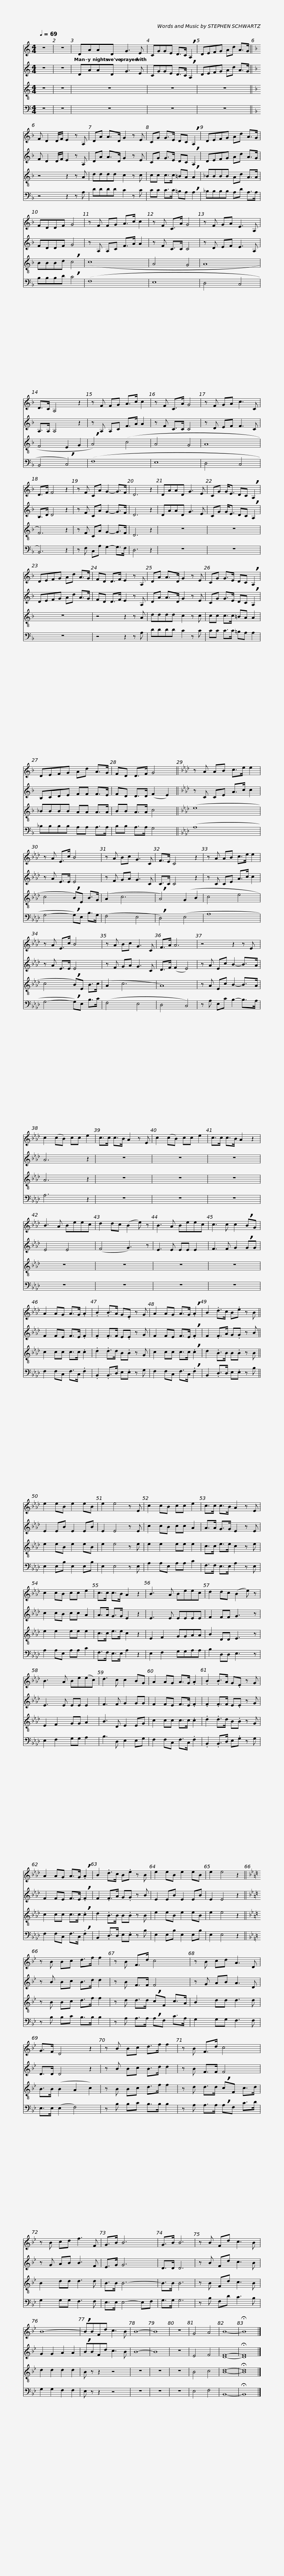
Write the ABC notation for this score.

X:1
%%score 1 ( 2 3 ) ( 4 5 ) 6
L:1/8
Q:1/4=69
M:4/4
I:linebreak $
K:C
V:1 treble
V:2 treble
V:3 treble
V:4 treble-8
V:5 treble-8
V:6 bass
V:1
 z8 | z8 | DAAD G3 E | CGGE D>C !breath!A,2 | DEFG Ad A>G ||$ %5
[K:F] F D2 D/F/ E2 z A, | DA A>D G2 z E | CG G>E DC !breath!A,2 | DEFG Ad A>G | FDDF G4 |$ %10
 z F FG A>c c2 | z F C>A G4 | z F GA E3 A, | D>C A,4 z2 | z F FG A>c c2 |$ %15
 z F C>A G4 | z F GA c3 C | D>F F4 z2 | z F CA G2- G>F | D6 z2 | %20
 DAAD G3 E |$ CG G<E DC !breath!A,2 | DEFG Ad A>G | FD D>F E2 z A, | DA A>D G2 z E |$ %25
 CG G>E DC !breath!A,2 | DEFG Ad A>G | FD D>F G4 ||[K:Ab] z A AB c>e e2 |$ z A E>c B4 | %30
 z A Bc G3 C | F>E C4 z2 | z A AB c>e e2 | z A E>c B4 |$ z A Bc G3 C | %35
 F>A A6 | z4 z2 z E | c2 (cB) cc e2 | c>c c>B A2 z E | c2 (cB) cc e2 |$ %40
 c>c c>B A2 z2 | B3 A Beec | d2 dc (B2 e) z | B3 A Beec | c3 c c2 !breath!BG | %45
 A2 AG A>G .A2 |$ .B2 .B>A G.E z G | A2 AG A>G !breath!.A2 | B2 .d>c B.e z B || e2 eB e2 eB | %50
 e2 e4 z E | c2 cB cc e2 |$ c>c c>B A2 z E | c2 cB cc e2 | c>c c>B A2 z2 | %55
 B3 A Beec | d2 dc (B2 e) z | B3 A Be(ec) |$ d3 c c2 BG | A2 AG A>G .A2 | %60
 .B2 .B>A G.E z G | A2 AG A>G !breath!.A2 | B2 .d>c B.e z B | e2 eB e2 eB |$ e2 e4 z2 || %65
[K:Bb] z B Bc d>f f2 | z B F>d c4 | z B cd A3 D | G>F D4 z2 |$ z B Bc d>f f2 | %70
 z B F>d c4 | z B cd f3 F | G>B B6 | G>B B6 | z B Fd c3 B |$ %75
 B8- | !breath!BBFd c3 B | B8- | B8 | z8 | %80
 G4 A4 | B8- | !fermata!B8 |] %83
V:2
 z8 | z8 | DAAD G3 E | CGGE D>C !breath!A,2 | DEFG Ad A>G ||$ %5
[K:F] F D2 D/F/ E2 z A, | DA A>D G2 z E | CG G>E DC !breath!A,2 | DEFG Ad A>G | FDDF G4 |$ %10
 z A, A,C F>A A2 | z F C>C C4 | z D EF E3 A, | A,>A, A,4 z2 | z A, A,C F>A A2 |$ %15
 z F C>C C4 | z D EF F3 C | B,>D D4 z2 | z F CA G2- G>F | D6 z2 | %20
 DAAD G3 E |$ CG G<E DC !breath!A,2 | DEFG Ad A>G | FD D>F E2 z A, | DA A>D G2 z E |$ %25
 CG G>E DC !breath!A,2 | B,CDE FF F>E | FD D>D (F2 E2) ||[K:Ab] z C CE A>c c2 |$ z A E>E E4 | %30
 z F GA G3 C | C>C C4 z2 | z C CE A>c c2 | z A E>E E4 |$ z F GA G3 C | %35
 D>F (F2 E4) | z A Ec B2- B>A | A6 z2 | z8 | z8 |$ %40
 z8 | E4 E4 | (F4 G3) z | E3 E EE E2 | F3 F G2 !breath!GG | %45
 F2 FE F>E .F2 |$ .F2 .F>F E.E z G | F2 FE F>E !breath!.F2 | F2 .F>A G.G z B || E2 EB E2 EB | %50
 E2 E4 z E | c2 cB cc A2 |$ A>A G>G E2 z E | c2 cB cc A2 | A>A G>G E2 z2 | %55
 E3 E EEEE | F2 FF G3 z | E3 E EE E2 |$ F3 F G2 GG | F2 FE F>E .F2 | %60
 .F2 .F>F E.E z G | F2 FE F>E !breath!.F2 | F2 .F>A G.G z B | E2 EB E2 EB |$ E2 E4 z2 || %65
[K:Bb] z B Bc B>d d2 | z B F>F F4 | z G AB A3 D | D>D D4 z2 |$ z B Bc B>d d2 | %70
 z B F>F F4 | z G AB B3 F | E>G G6 | D>D D6 | z B Fd c3 B |$ %75
 G2 G2 A2 A2 | !breath!BBFd c3 B | B8- | B8 | z8 | %80
 E4 F4 | F8- | !fermata!F8 |] %83
V:3
 x8 | x8 | x8 | x8 | x8 ||$ %5
[K:F] x8 | x8 | x8 | x8 | x8 |$ %10
 x8 | x8 | x8 | x8 | x8 |$ %15
 x8 | x8 | x8 | x8 | x8 | %20
 x8 |$ x8 | x8 | x8 | x8 |$ %25
 x8 | x8 | x8 ||[K:Ab] x8 |$ x8 | %30
 x8 | x8 | x8 | x8 |$ x8 | %35
 x8 | x8 | x8 | x8 | x8 |$ %40
 x8 | x8 | x8 | x8 | x8 | %45
 x8 |$ x8 | x8 | x8 || x8 | %50
 x8 | x8 |$ x8 | x8 | x8 | %55
 x8 | x8 | x8 |$ x8 | x8 | %60
 x8 | x8 | x8 | x8 |$ x8 || %65
[K:Bb] x8 | x8 | x8 | x8 |$ x8 | %70
 x8 | x8 | x8 | x8 | x8 |$ %75
 x8 | x8 | x8 | x8 | x8 | %80
 x8 | D8- | D8 |] %83
V:4
 z8 | z8 | z8 | z8 | z8 ||$ %5
[K:F] z4 z2 z A | dddd c2 z c | cc c>c =BA !breath!A2 | _BBBB Ad A>A | BBBd !breath!c4 |$ %10
 (c8 | A4 G4 | A8 | F4 E2 G2 | !breath!A4) (c4 |$ %15
 A4 G4 | A8 | F6) z2 | z F CA G2- G>F | D6 z2 | %20
 z8 |$ z8 | z8 | z4 z2 z A | dddd c2 z c |$ %25
 cc c>c =BA A2 | _BBBB AA A>A | BB A>A c4 ||[K:Ab] (e8 |$ c4 !breath!B)E B>G | %30
 (A2 c6 | !breath!A4) (G2 B2 | c4 e4 | c4 !breath!B)E B>c |$ (A2 c6 | %35
 A8) | z A Ec B2- B>A | A6 z2 | z8 | z8 |$ %40
 z8 | z8 | z8 | z8 | z8 | %45
 c2 cc c>c .c2 |$ .d2 .d>d B.B z G | c2 cc c>c !breath!.c2 | d2 .B>B B.B z B || e2 eB e2 eB | %50
 e2 e4 z e | e2 e2 ee e2 |$ c>c e>e c2 z e | e2 e2 ee e2 | c>c e>e c2 z2 | %55
 E2 F2 GGAA | B2 DD E3 z | E2 F2 GG A2 |$ B3 D E2 EG | c2 cc c>c .c2 | %60
 .d2 .d>d B.B z G | c2 cc c>c !breath!.c2 | d2 .B>B B.B z B | e2 eB e2 eB |$ e2 e4 z2 || %65
[K:Bb] z B Bc d>f f2 | z d d>d !breath!cF c>A | B2 dd d3 d | B>B (B2 A2 c2) |$ z B Bc d>f f2 | %70
 z d d>d !breath!cF c>d | B2 dd d3 d | B>B B6- | B>B B6 | z B Fd c3 B |$ %75
 d2 d2 d2 d2 | B z z2 z4 | z8 | z8 | z8 | %80
 B4 c4 | d8- | !fermata!d8 |] %83
V:5
 x8 | x8 | x8 | x8 | x8 ||$ %5
[K:F] x8 | x8 | x8 | x8 | x8 |$ %10
 x8 | x8 | x8 | x8 | x8 |$ %15
 x8 | x8 | x8 | x8 | x8 | %20
 x8 |$ x8 | x8 | x8 | x8 |$ %25
 x8 | x8 | x8 ||[K:Ab] x8 |$ x8 | %30
 x8 | x8 | x8 | x8 |$ x8 | %35
 x8 | x8 | x8 | x8 | x8 |$ %40
 x8 | x8 | x8 | x8 | x8 | %45
 x8 |$ x8 | x8 | x8 || x8 | %50
 x8 | x8 |$ x8 | x8 | x8 | %55
 x8 | x8 | x8 |$ x8 | x8 | %60
 x8 | x8 | x8 | x8 |$ x8 || %65
[K:Bb] x8 | x8 | x8 | x8 |$ x8 | %70
 x8 | x8 | x8 | x8 | x8 |$ %75
 x8 | x8 | x8 | x8 | x8 | %80
 x8 | B8- | B8 |] %83
V:6
 z8 | z8 | z8 | z8 | z8 ||$ %5
[K:F] z4 z2 z A, | DDDD C2 z C | CC C>C =B,A, !breath!A,2 | _B,B,B,B, A,D A,>A, | B,B,B,D !breath!C4 |$ %10
 (F,8 | E,8 | D,4 C,4 | B,,4 !breath!C,4) | (F,8 |$ %15
 E,8 | D,4 C,4 | B,,6) z2 | z F, C,A, G,2- G,>F, | D,6 z2 | %20
 z8 |$ z8 | z8 | z4 z2 z A, | DDDD C2 z C |$ %25
 CC C>C =B,A, A,2 | _B,B,B,B, A,A, A,>A, | B,B, A,>A, G,4 ||[K:Ab] (A,8 |$ G,4- !breath!G,)E, B,>G, | %30
 (F,4 E,4 | !breath!D,4) (E,4 | A,8 | G,4- !breath!G,)E, B,>C |$ (F,4 E,4 | %35
 D,4 C,4) | z A, E,C B,2- B,>A, | A,6 z2 | z8 | z8 |$ %40
 z8 | z8 | z8 | z8 | z8 | %45
 F,2 F,C, F,>C, .F,2 |$ .B,,2 .B,,>D, E,.E, z G, | F,2 F,C, F,>C, !breath!.F,2 | B,,2 .D,>D, E,.E, z B, || E,2 E,B, E,2 E,B, | %50
 E,2 E,4 z E, | A,2 A,E, A,A, C2 |$ F,>F, E,>E, A,2 z E, | A,2 A,E, A,A, C2 | F,>F, E,>E, A,2 z2 | %55
 E,2 F,2 G,G,A,A, | B,2 D,D, E,3 z | E,2 F,2 G,G, A,2 |$ B,3 D, E,2 E,G, | F,2 F,C, F,>C, .F,2 | %60
 .B,,2 .B,,>D, E,.G, z G, | F,2 F,C, F,>C, !breath!.F,2 | B,,2 .D,>D, E,.E, z B, | E,2 E,B, E,2 E,B, |$ E,2 E,4 z2 || %65
[K:Bb] z B, B,C B,>B, B,2 | z A, A,>A, !breath!A,F, C>A, | G,2 G,G, F,3 F, | E,>E, (E,2 F,4) |$ z B, B,C B,>B, B,2 | %70
 z A, A,>A, !breath!A,F, C>D | G,2 G,G, F,3 F, | E,>E, E,4- E,F, | G,>G, G,6 | z B, F,D C3 B, |$ %75
 G,2 G,2 F,2 F,2 | E, z z2 z4 | z8 | z8 | z8 | %80
 E,4 F,4 | B,,8- | !fermata!B,,8 |] %83
